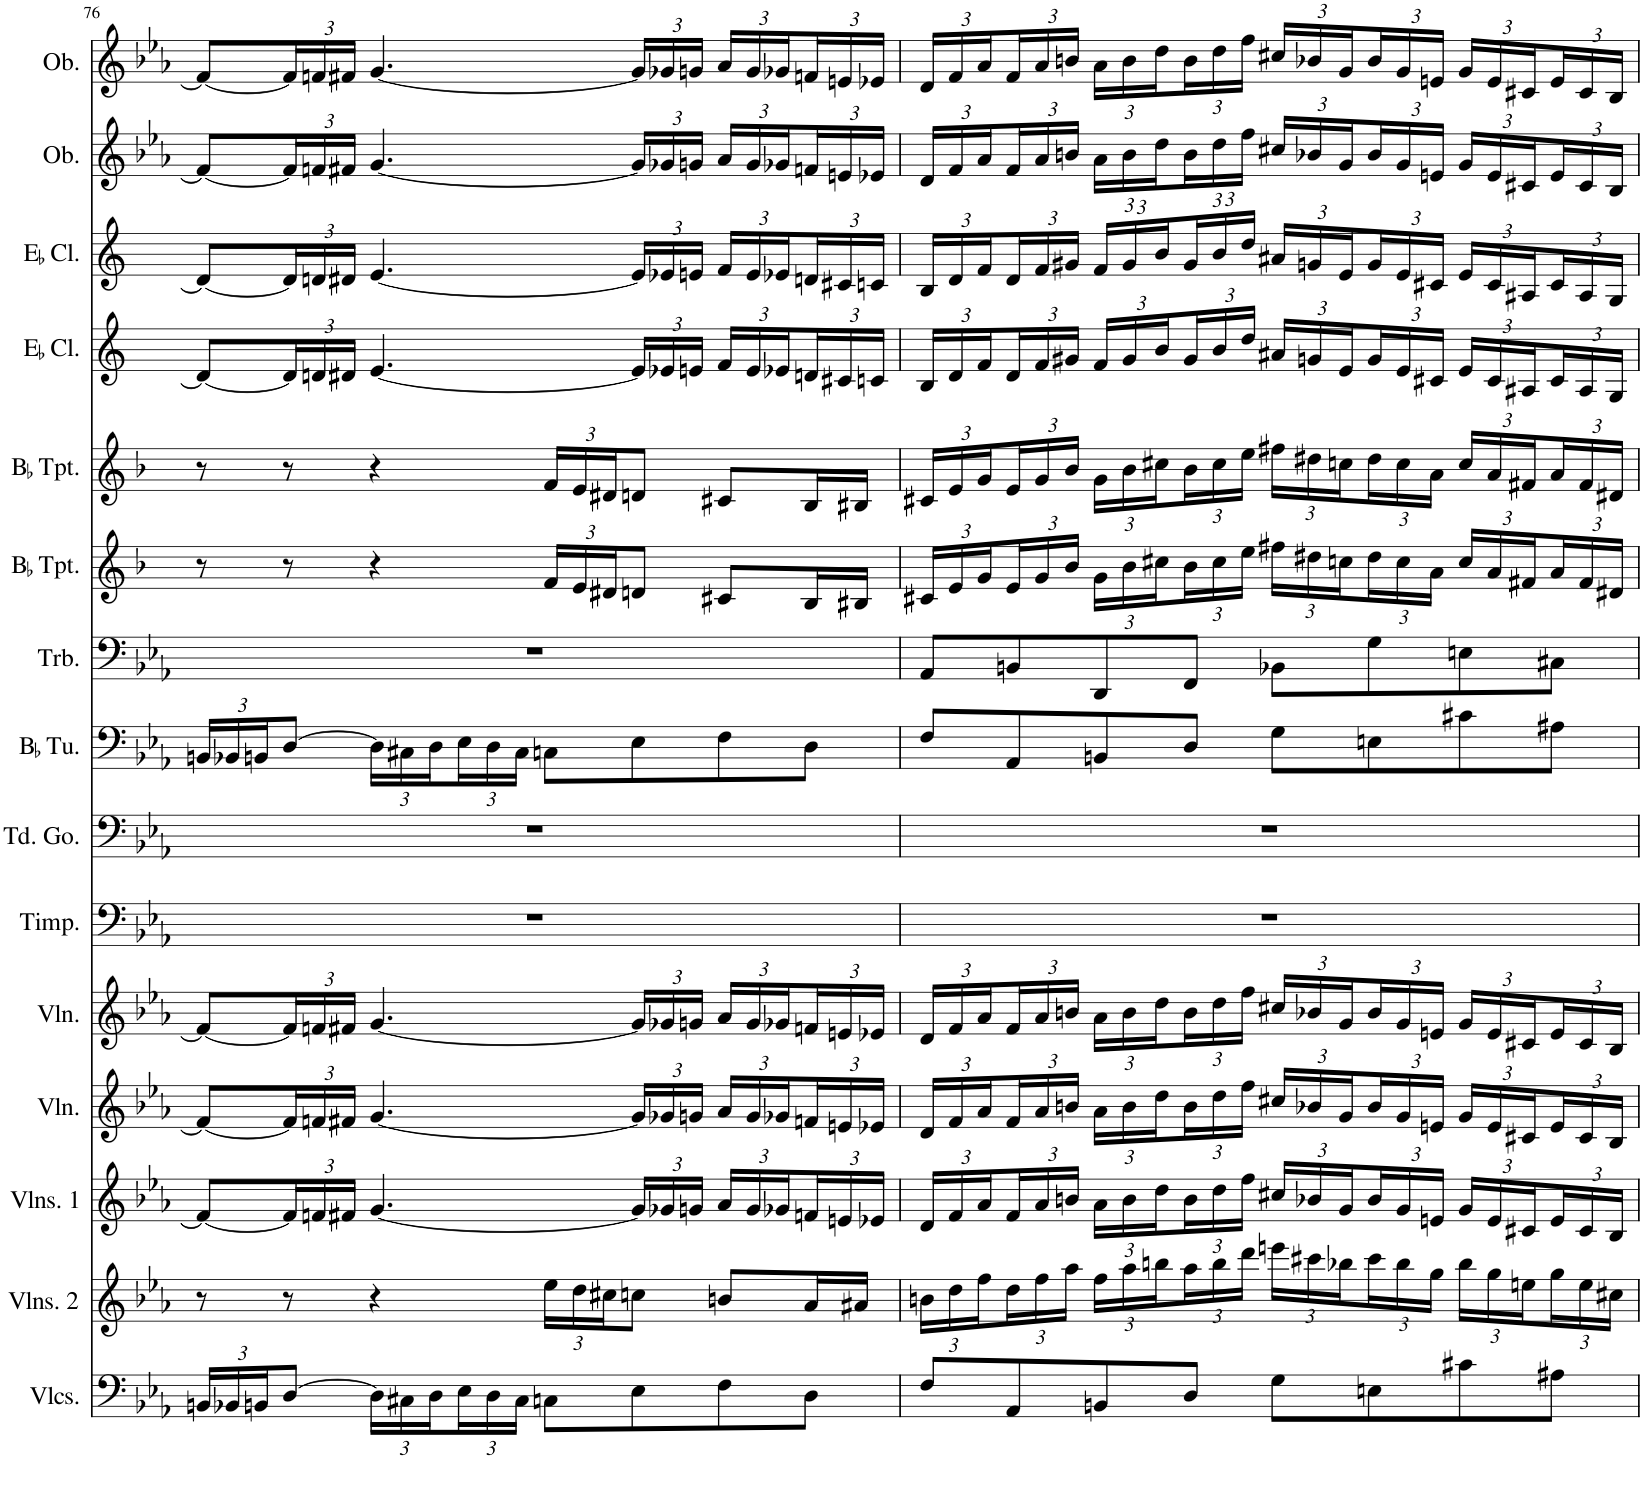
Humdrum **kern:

**kern	**kern	**kern	**kern	**kern	**kern	**kern	**kern	**kern	**kern	**kern	**kern	**kern	**kern	**kern
*part15	*part14	*part13	*part12	*part11	*part10	*part9	*part8	*part7	*part6	*part5	*part4	*part3	*part2	*part1
*staff15	*staff14	*staff13	*staff12	*staff11	*staff10	*staff9	*staff8	*staff7	*staff6	*staff5	*staff4	*staff3	*staff2	*staff1
*I"Violoncellos	*I"Violins 2	*I"Violins 1	*I"Violin	*I"Violin	*I"Timpani	*I"Tuned Gongs	*I"BaccidentalFlat Tuba	*I"Trombone	*I"BaccidentalFlat Trumpet	*I"BaccidentalFlat Trumpet	*I"EaccidentalFlat Clarinet	*I"EaccidentalFlat Clarinet	*I"Oboe	*I"Oboe
*I'Vlcs.	*I'Vlns. 2	*I'Vlns. 1	*I'Vln.	*I'Vln.	*I'Timp.	*I'Td. Go.	*I'BaccidentalFlat Tu.	*I'Trb.	*I'BaccidentalFlat Tpt.	*I'BaccidentalFlat Tpt.	*I'EaccidentalFlat Cl.	*I'EaccidentalFlat Cl.	*I'Ob.	*I'Ob.
!!LO:PB:g=z
*clefF4	*clefG2	*clefG2	*clefG2	*clefG2	*clefF4	*clefF4	*clefF4	*clefF4	*clefG2	*clefG2	*clefG2	*clefG2	*clefG2	*clefG2
*	*	*	*	*	*	*	*	*	*Trd1c2	*Trd1c2	*Trd-2c-3	*Trd-2c-3	*	*
*k[b-e-a-]	*k[b-e-a-]	*k[b-e-a-]	*k[b-e-a-]	*k[b-e-a-]	*k[b-e-a-]	*k[b-e-a-]	*k[b-e-a-]	*k[b-e-a-]	*k[b-]	*k[b-]	*k[]	*k[]	*k[b-e-a-]	*k[b-e-a-]
*M4/4	*M4/4	*M4/4	*M4/4	*M4/4	*M4/4	*M4/4	*M4/4	*M4/4	*M4/4	*M4/4	*M4/4	*M4/4	*M4/4	*M4/4
*Xbrackettup	*	*	*	*	*	*	*Xbrackettup	*	*	*	*	*	*	*
=76	=76	=76	=76	=76	=76	=76	=76	=76	=76	=76	=76	=76	=76	=76
24BBn/LL	8r	8f#/L_	8f#/L_	8f#/L_	1r	1r	24BBn/LL	1r	8r	8r	8d#/L_	8d#/L_	8f#/L_	8f#/L_
24BB-X/	.	.	.	.	.	.	24BB-X/	.	.	.	.	.	.	.
24BBn/J	.	.	.	.	.	.	24BBn/J	.	.	.	.	.	.	.
*	*	*Xbrackettup	*Xbrackettup	*Xbrackettup	*	*	*	*	*	*	*Xbrackettup	*Xbrackettup	*Xbrackettup	*Xbrackettup
[8D/J	8r	24f#/L]	24f#/L]	24f#/L]	.	.	[8D/J	.	8r	8r	24d#/L]	24d#/L]	24f#/L]	24f#/L]
.	.	24fn/	24fn/	24fn/	.	.	.	.	.	.	24dn/	24dn/	24fn/	24fn/
.	.	24f#X/JJ	24f#X/JJ	24f#X/JJ	.	.	.	.	.	.	24d#X/JJ	24d#X/JJ	24f#X/JJ	24f#X/JJ
24D\LL]	4r	[4.g/	[4.g/	[4.g/	.	.	24D\LL]	.	4r	4r	[4.e/	[4.e/	[4.g/	[4.g/
24C#X\	.	.	.	.	.	.	24C#X\	.	.	.	.	.	.	.
24D\	.	.	.	.	.	.	24D\	.	.	.	.	.	.	.
24E-\	.	.	.	.	.	.	24E-\	.	.	.	.	.	.	.
24D\	.	.	.	.	.	.	24D\	.	.	.	.	.	.	.
24C#\JJ	.	.	.	.	.	.	24C#\JJ	.	.	.	.	.	.	.
*	*Xbrackettup	*	*	*	*	*	*	*	*Xbrackettup	*Xbrackettup	*	*	*	*
8Cn\L	24ee-\LL	.	.	.	.	.	8Cn\L	.	24f/LL	24f/LL	.	.	.	.
.	24dd\	.	.	.	.	.	.	.	24e/	24e/	.	.	.	.
.	24cc#X\J	.	.	.	.	.	.	.	24d#X/J	24d#X/J	.	.	.	.
8E-\	8ccn\J	24g/LL]	24g/LL]	24g/LL]	.	.	8E-\	.	8dn/J	8dn/J	24e/LL]	24e/LL]	24g/LL]	24g/LL]
.	.	24g-X/	24g-X/	24g-X/	.	.	.	.	.	.	24e-X/	24e-X/	24g-X/	24g-X/
.	.	24gn/JJ	24gn/JJ	24gn/JJ	.	.	.	.	.	.	24en/JJ	24en/JJ	24gn/JJ	24gn/JJ
8F\	8bn/L	24a-/LL	24a-/LL	24a-/LL	.	.	8F\	.	8c#X/L	8c#X/L	24f/LL	24f/LL	24a-/LL	24a-/LL
.	.	24g/	24g/	24g/	.	.	.	.	.	.	24e/	24e/	24g/	24g/
.	.	24g-X/	24g-X/	24g-X/	.	.	.	.	.	.	24e-X/	24e-X/	24g-X/	24g-X/
8D\J	16a-/L	24fn/	24fn/	24fn/	.	.	8D\J	.	16B-/L	16B-/L	24dn/	24dn/	24fn/	24fn/
.	.	24en/	24en/	24en/	.	.	.	.	.	.	24c#X/	24c#X/	24en/	24en/
.	16a#X/JJ	.	.	.	.	.	.	.	16B#X/JJ	16B#X/JJ	.	.	.	.
.	.	24e-X/JJ	24e-X/JJ	24e-X/JJ	.	.	.	.	.	.	24cn/JJ	24cn/JJ	24e-X/JJ	24e-X/JJ
=77	=77	=77	=77	=77	=77	=77	=77	=77	=77	=77	=77	=77	=77	=77
8F/L	24bn\LL	24d/LL	24d/LL	24d/LL	1r	1r	8F/L	8AA-/L	24c#X/LL	24c#X/LL	24B/LL	24B/LL	24d/LL	24d/LL
.	24dd\	24f/	24f/	24f/	.	.	.	.	24e/	24e/	24d/	24d/	24f/	24f/
.	24ff\	24a-/	24a-/	24a-/	.	.	.	.	24g/	24g/	24f/	24f/	24a-/	24a-/
8AA-/	24dd\	24f/	24f/	24f/	.	.	8AA-/	8BBn/	24e/	24e/	24d/	24d/	24f/	24f/
.	24ff\	24a-/	24a-/	24a-/	.	.	.	.	24g/	24g/	24f/	24f/	24a-/	24a-/
.	24aa-\JJ	24bn/JJ	24bn/JJ	24bn/JJ	.	.	.	.	24b-/JJ	24b-/JJ	24g#X/JJ	24g#X/JJ	24bn/JJ	24bn/JJ
8BBn/	24ff\LL	24a-\LL	24a-\LL	24a-\LL	.	.	8BBn/	8DD/	24g\LL	24g\LL	24f/LL	24f/LL	24a-\LL	24a-\LL
.	24aa-\	24b\	24b\	24b\	.	.	.	.	24b-\	24b-\	24g#/	24g#/	24b\	24b\
.	24bbn\	24dd\	24dd\	24dd\	.	.	.	.	24cc#X\	24cc#X\	24b/	24b/	24dd\	24dd\
8D/J	24aa-\	24b\	24b\	24b\	.	.	8D/J	8FF/J	24b-\	24b-\	24g#/	24g#/	24b\	24b\
.	24bb\	24dd\	24dd\	24dd\	.	.	.	.	24cc#\	24cc#\	24b/	24b/	24dd\	24dd\
.	24ddd\JJ	24ff\JJ	24ff\JJ	24ff\JJ	.	.	.	.	24ee\JJ	24ee\JJ	24dd/JJ	24dd/JJ	24ff\JJ	24ff\JJ
8G\L	24eeen\LL	24cc#X/LL	24cc#X/LL	24cc#X/LL	.	.	8G\L	8BB-X\L	24ff#X\LL	24ff#X\LL	24a#X/LL	24a#X/LL	24cc#X/LL	24cc#X/LL
.	24ccc#X\	24b-X/	24b-X/	24b-X/	.	.	.	.	24dd#X\	24dd#X\	24gn/	24gn/	24b-X/	24b-X/
.	24bb-X\	24g/	24g/	24g/	.	.	.	.	24ccn\	24ccn\	24e/	24e/	24g/	24g/
8En\	24ccc#\	24b-/	24b-/	24b-/	.	.	8En\	8G\	24dd#\	24dd#\	24g/	24g/	24b-/	24b-/
.	24bb-\	24g/	24g/	24g/	.	.	.	.	24cc\	24cc\	24e/	24e/	24g/	24g/
.	24gg\JJ	24en/JJ	24en/JJ	24en/JJ	.	.	.	.	24a\JJ	24a\JJ	24c#X/JJ	24c#X/JJ	24en/JJ	24en/JJ
8c#X\	24bb-\LL	24g/LL	24g/LL	24g/LL	.	.	8c#X\	8En\	24cc/LL	24cc/LL	24e/LL	24e/LL	24g/LL	24g/LL
.	24gg\	24e/	24e/	24e/	.	.	.	.	24a/	24a/	24c#/	24c#/	24e/	24e/
.	24een\	24c#X/	24c#X/	24c#X/	.	.	.	.	24f#X/	24f#X/	24A#X/	24A#X/	24c#X/	24c#X/
8A#X\J	24gg\	24e/	24e/	24e/	.	.	8A#X\J	8C#X\J	24a/	24a/	24c#/	24c#/	24e/	24e/
.	24ee\	24c#/	24c#/	24c#/	.	.	.	.	24f#/	24f#/	24A#/	24A#/	24c#/	24c#/
.	24cc#X\JJ	24B-/JJ	24B-/JJ	24B-/JJ	.	.	.	.	24d#X/JJ	24d#X/JJ	24G/JJ	24G/JJ	24B-/JJ	24B-/JJ
=	=	=	=	=	=	=	=	=	=	=	=	=	=	=
*-	*-	*-	*-	*-	*-	*-	*-	*-	*-	*-	*-	*-	*-	*-
